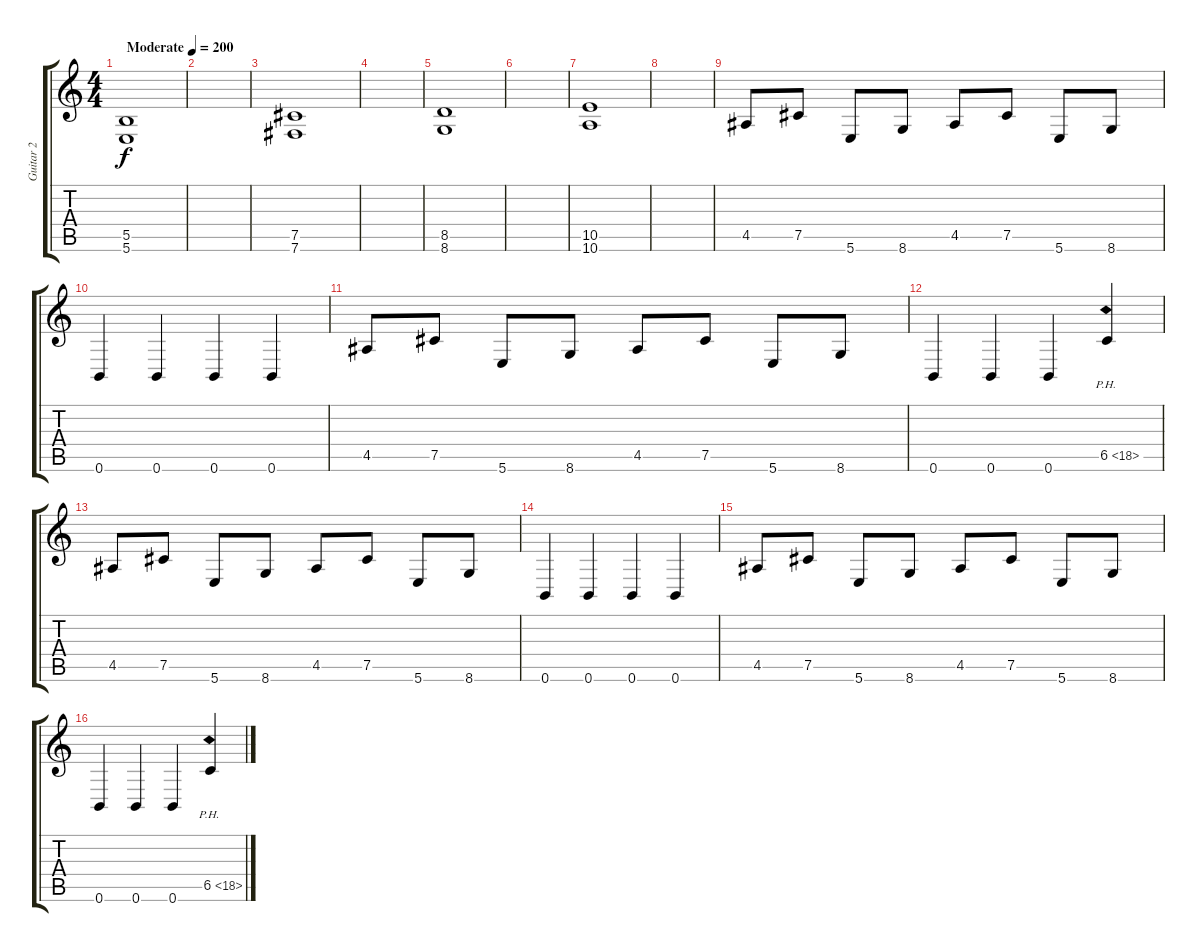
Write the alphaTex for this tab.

\track ("Guitar 2" "Guitar 2") {instrument distortionguitar}
\staff {score tabs}
\tuning (Db4 Ab3 E3 B2 Gb2 B1) {hide}
\ts (4 4)
\tempo (200 "Moderate")
\clef g2
\ks c
(5.5 5.6).1{dy f instrument distortionguitar} |
|
(7.5 7.6).1 |
|
(8.5 8.6).1 |
|
(10.5 10.6).1 |
|
4.5.8 7.5.8 5.6.8 8.6.8 4.5.8 7.5.8 5.6.8 8.6.8 |
0.6.4 0.6.4 0.6.4 0.6.4 |
4.5.8 7.5.8 5.6.8 8.6.8 4.5.8 7.5.8 5.6.8 8.6.8 |
0.6.4 0.6.4 0.6.4 6.5{ph 12}.4 |
4.5.8 7.5.8 5.6.8 8.6.8 4.5.8 7.5.8 5.6.8 8.6.8 |
0.6.4 0.6.4 0.6.4 0.6.4 |
4.5.8 7.5.8 5.6.8 8.6.8 4.5.8 7.5.8 5.6.8 8.6.8 |
0.6.4 0.6.4 0.6.4 6.5{ph 12}.4
